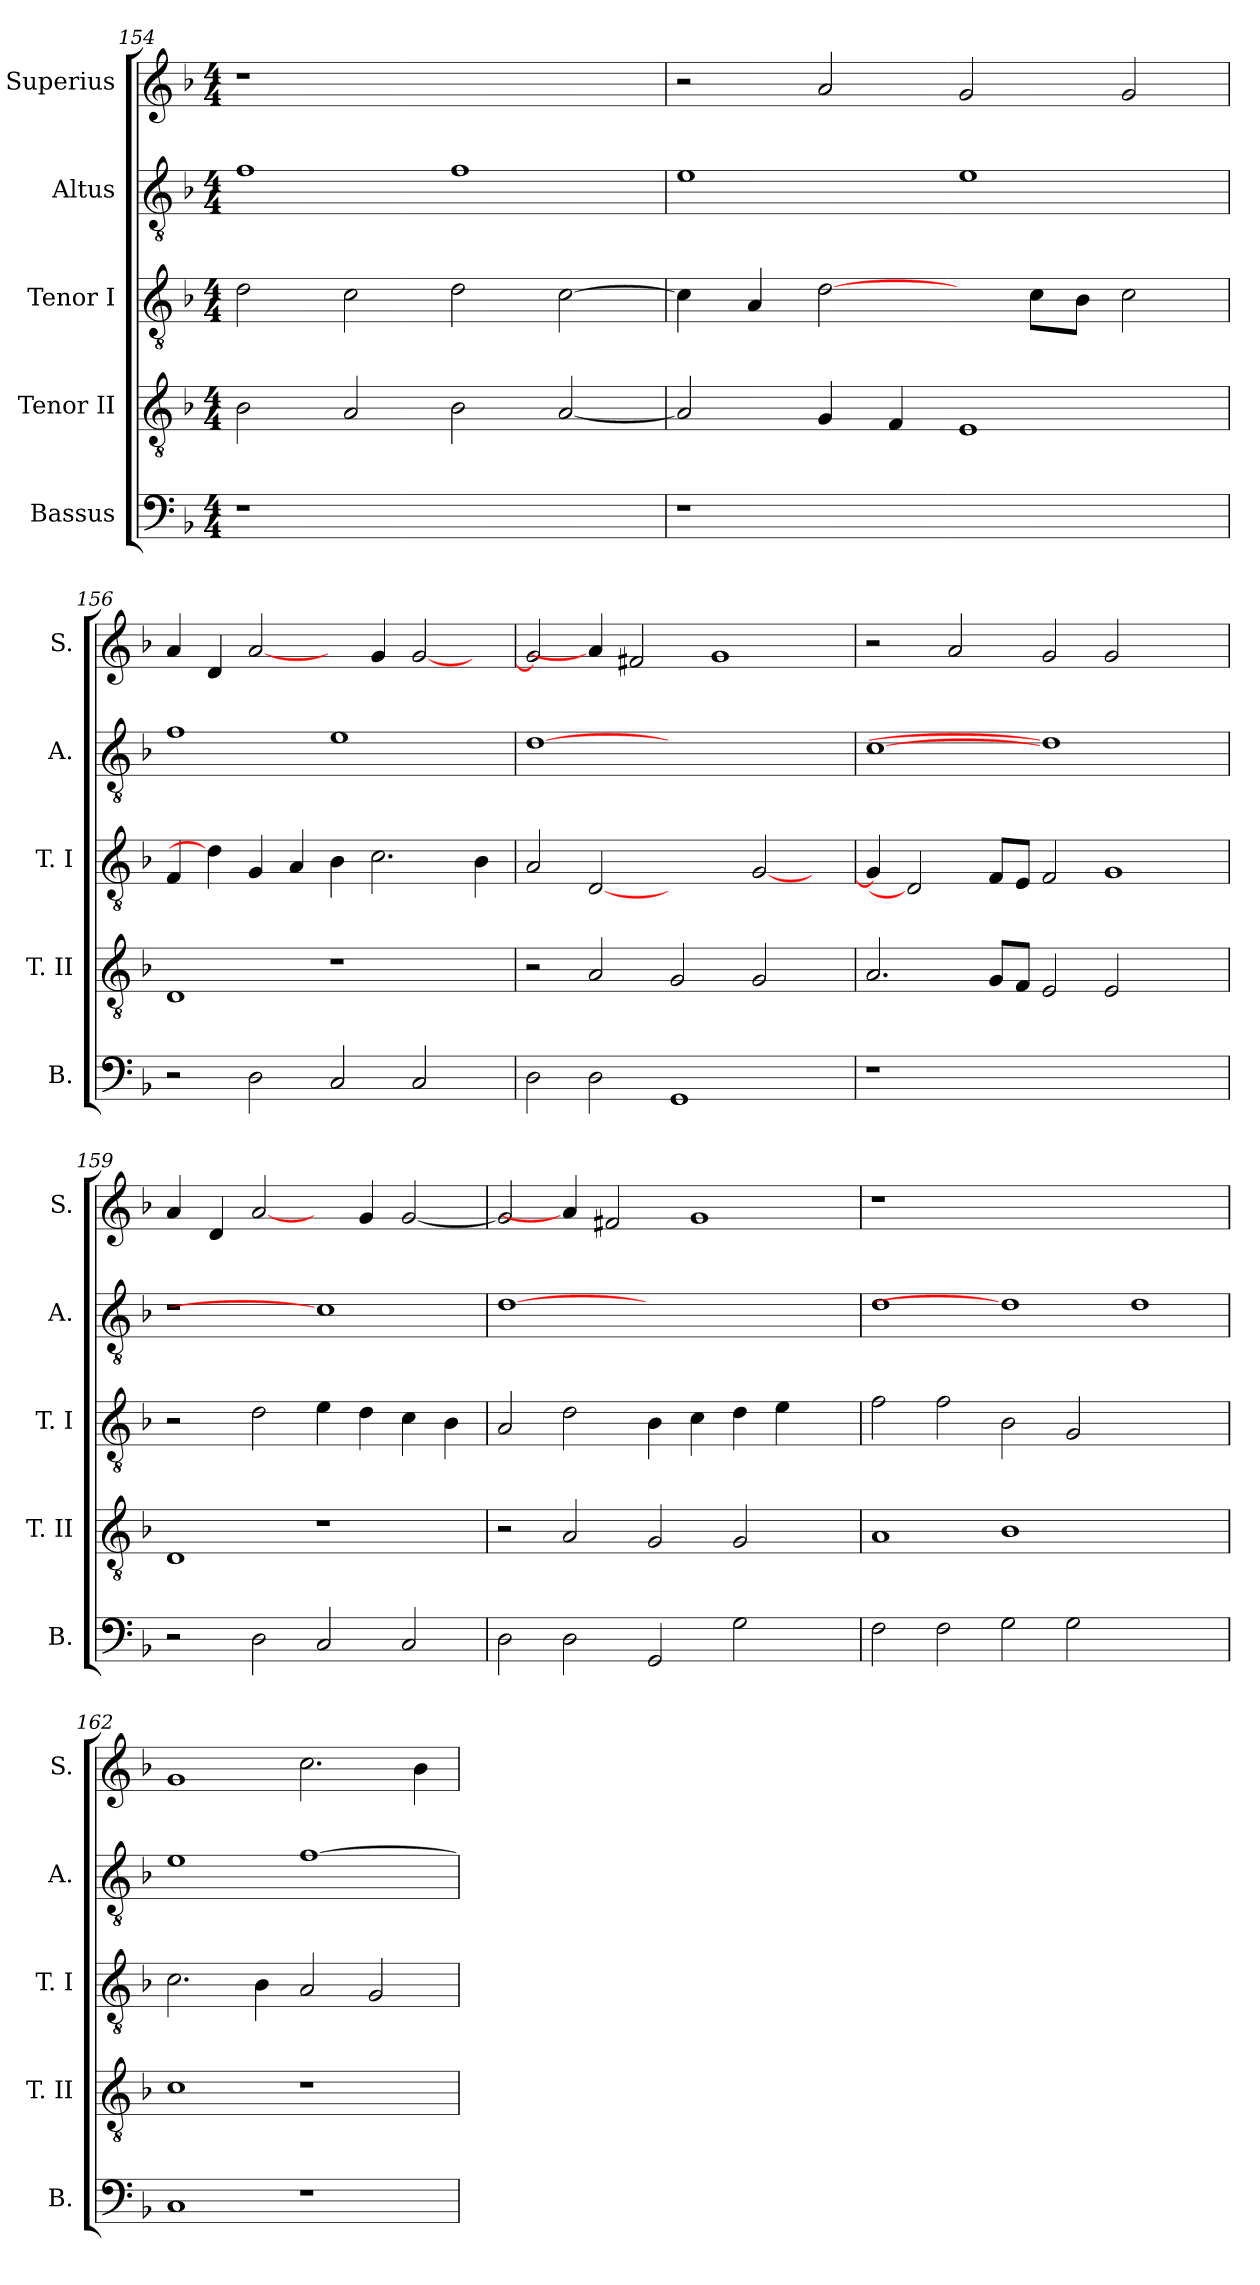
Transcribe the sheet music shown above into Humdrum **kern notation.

**kern	**kern	**kern	**kern	**kern
*part5	*part4	*part3	*part2	*part1
*staff5	*staff4	*staff3	*staff2	*staff1
*I"Bassus	*I"Tenor II	*I"Tenor I	*I"Altus	*I"Superius
*I'B.	*I'T. II	*I'T. I	*I'A.	*I'S.
!!LO:LB:g=z
*clefF4	*clefGv2	*clefGv2	*clefGv2	*clefG2
*	*ITrd7c12	*ITrd7c12	*ITrd7c12	*
*k[b-]	*k[b-]	*k[b-]	*k[b-]	*k[b-]
*F:	*F:	*F:	*F:	*F:
*M4/4	*M4/4	*M4/4	*M4/4	*M4/4
=154	=154	=154	=154	=154
!LO:N:vis=1	!	!	!	!LO:N:vis=1
1r	2BB-i\	2Di\	1Fi	1r
.	2AAi/	2Ci\	.	.
1ryy	2BB-i\	2Di\	1Fi	1ryy
.	[<2AAi/	[>2Ci\	.	.
=155	=155	=155	=155	=155
!LO:N:vis=1	!	!	!	!
1r	2AAi/]	4Ci\]	1Ei	2r
.	.	4AAi/	.	.
.	4GGi/	[2Di\	.	2ai/
.	4FFi/	.	.	.
1ryy	1EEi	4ryy	1Ei	2gi/
.	.	8Ci\L	.	.
.	.	8BB-i\J	.	.
.	.	2Ci\	.	2gi/
=156	=156	=156	=156	=156
2r	1DDi	4FFi/	1Fi	4ai/
.	.	4Di\]	.	4di/
2Di\	.	4GGi/	.	[2ai/
.	.	4AAi/	.	.
2Ci/	1r	4BB-i\	1Ei	4ryy
.	.	2.Ci\	.	4gi/
2Ci/	.	.	.	[<2gi/
4ryy	4ryy	4BB-i\	4ryy	4ryy
=157	=157	=157	=157	=157
2Di\	2r	2AAi/	[1Di	2gi/]
2Di\	2AAi/	[2DDi	.	4ai/]
.	.	.	.	2f#Xi/
1GGi	2GGi/	2ryy	1ryy	.
.	.	.	.	1gi
.	2GGi/	[<2GGi/	.	.
4ryy	4ryy	4ryy	4ryy	.
!!LO:PB:g=z
=158	=158	=158	=158	=158
!LO:N:vis=1	!	!	!	!
1r	2.AAi/	4GGi/]	[1Ci	2r
.	.	2DDi]	.	.
.	.	.	.	2ai/
.	8GGi/L	8FFi/L	.	.
.	8FFi/J	8EEi/J	.	.
1.ryy	2EEi/	2FFi/	1Di]	2gi/
.	2EEi/	1GGi	.	2gi/
.	2ryy	.	2ryy	2ryy
=159	=159	=159	=159	=159
!	!	!	!LO:N:vis=1	!
2r	1DDi	2r	1r	4ai/
.	.	.	.	4di/
2Di\	.	2Di\	.	[2ai/
2Ci/	1r	4Ei\	1Ci]	4ryy
.	.	4Di\	.	4gi/
2Ci/	.	4Ci\	.	[<2gi/
.	.	4BB-i\	.	.
=160	=160	=160	=160	=160
2Di\	2r	2AAi/	[1Di	2gi/]
2Di\	2AAi/	2Di\	.	4ai/]
.	.	.	.	2f#Xi/
2GGi/	2GGi/	4BB-i\	1ryy	.
.	.	4Ci\	.	1gi
2Gi\	2GGi/	4Di\	.	.
.	.	4Ei\	.	.
4ryy	4ryy	4ryy	4ryy	.
=161	=161	=161	=161	=161
!	!	!	!	!LO:N:vis=1
2Fi\	1AAi	2Fi\	1Di	1r
2Fi\	.	2Fi\	.	.
2Gi\	1BB-i	2BB-i\	1Di]	0ryy
2Gi\	.	2GGi/	.	.
1ryy	1ryy	1ryy	1Di	.
!!LO:LB:g=z
=162	=162	=162	=162	=162
1Ci	1Ci	2.Ci\	1Ei	1gi
.	.	4BB-i\	.	.
1r	1r	2AAi/	[>1Fi	2.cci\
.	.	2GGi/	.	.
.	.	.	.	4b-i\
=	=	=	=	=
*-	*-	*-	*-	*-
